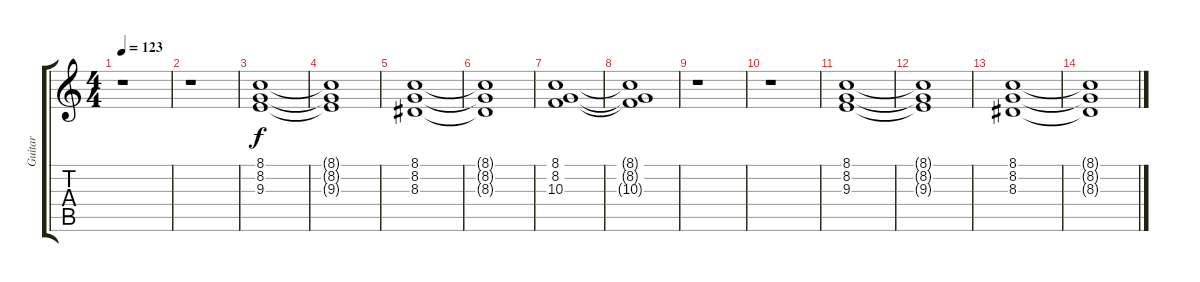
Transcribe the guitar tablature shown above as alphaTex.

\track ("Guitar" "Guitar") {instrument lead2sawtooth}
\staff {score tabs}
\tuning (E4 B3 G3 D3 A2 E2) {hide}
\ts (4 4)
\tempo 123
\clef g2
\ks c
r.1{dy f} |
r.1 |
(8.1 8.2 9.3).1{volume 10} |
(8.1{t} 8.2{t} 9.3{t}).1 |
(8.1 8.2 8.3).1 |
(8.1{t} 8.2{t} 8.3{t}).1 |
(8.1 8.2 10.3).1 |
(8.1{t} 8.2{t} 10.3{t}).1 |
r.1 |
r.1 |
(8.1 8.2 9.3).1 |
(8.1{t} 8.2{t} 9.3{t}).1 |
(8.1 8.2 8.3).1 |
(8.1{t} 8.2{t} 8.3{t}).1
